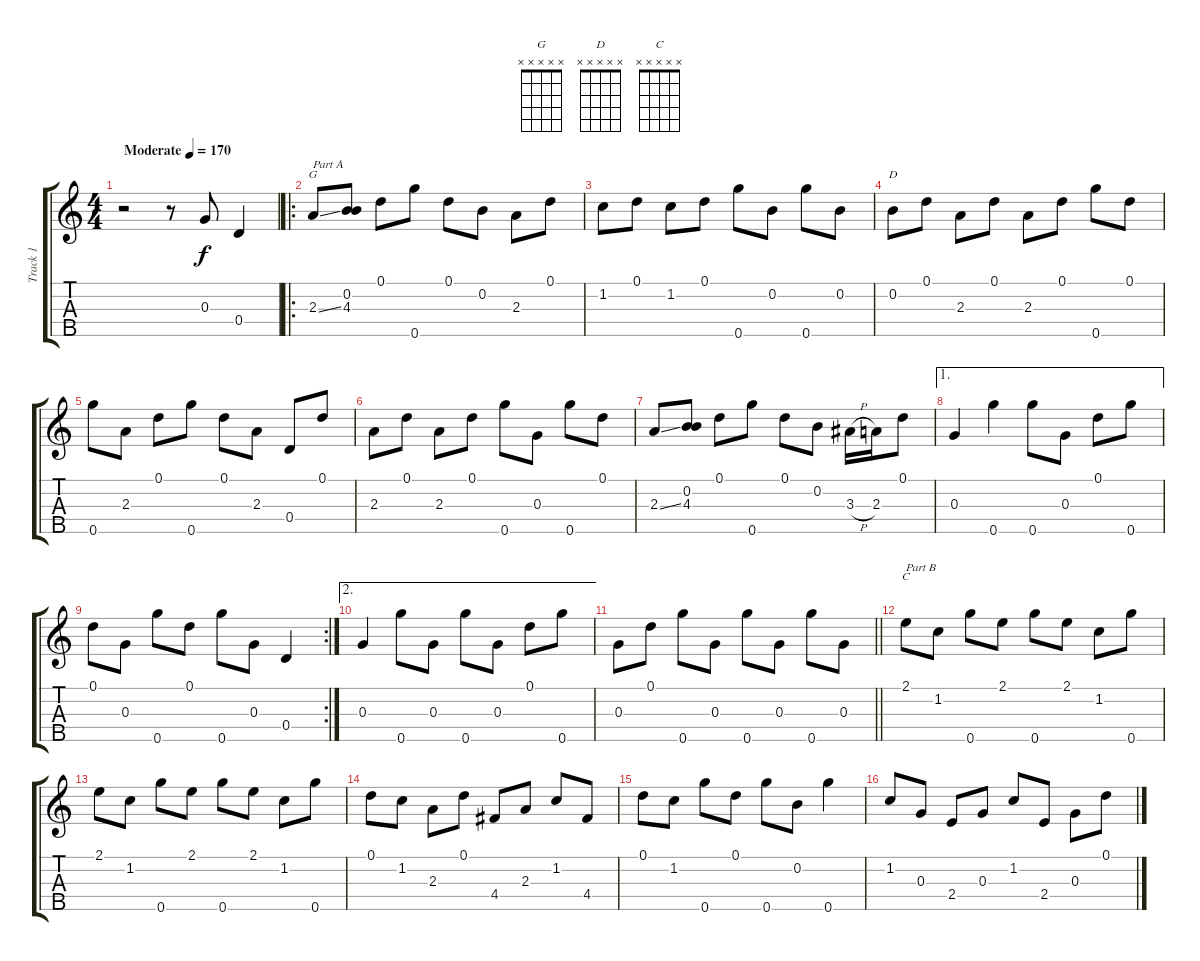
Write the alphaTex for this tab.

\track ("Track 1" "Track 1") {instrument banjo}
\staff {score tabs}
\tuning (D4 B3 G3 D3 G4) {hide}
\displaytranspose 12
\chord ("G" x x x x x)
\chord ("D" x x x x x)
\chord ("C" x x x x x)
\ts (4 4)
\tempo (170 "Moderate")
\clef g2
\ks c
r.2{dy f instrument banjo} r.8 0.3.8 0.4.4 |
\ro
2.3{ss}.8{ch "G" txt "Part A"} (0.2 4.3).8 0.1.8 0.5.8 0.1.8 0.2.8 2.3.8 0.1.8 |
1.2.8 0.1.8 1.2.8 0.1.8 0.5.8 0.2.8 0.5.8 0.2.8 |
0.2.8{ch "D"} 0.1.8 2.3.8 0.1.8 2.3.8 0.1.8 0.5.8 0.1.8 |
0.5.8 2.3.8 0.1.8 0.5.8 0.1.8 2.3.8 0.4.8 0.1.8 |
2.3.8 0.1.8 2.3.8 0.1.8 0.5.8 0.3.8 0.5.8 0.1.8 |
2.3{ss}.8 (0.2 4.3).8 0.1.8 0.5.8 0.1.8 0.2.8 3.3{h}.16 2.3.16 0.1.8 |
\ae 1
0.3.4 0.5.4 0.5.8 0.3.8 0.1.8 0.5.8 |
\rc 2
0.1.8 0.3.8 0.5.8 0.1.8 0.5.8 0.3.8 0.4.4 |
\ae 2
0.3.4 0.5.8 0.3.8 0.5.8 0.3.8 0.1.8 0.5.8 |
\barLineRight lightlight
0.3.8 0.1.8 0.5.8 0.3.8 0.5.8 0.3.8 0.5.8 0.3.8 |
2.1.8{ch "C" txt "Part B"} 1.2.8 0.5.8 2.1.8 0.5.8 2.1.8 1.2.8 0.5.8 |
2.1.8 1.2.8 0.5.8 2.1.8 0.5.8 2.1.8 1.2.8 0.5.8 |
0.1.8 1.2.8 2.3.8 0.1.8 4.4.8 2.3.8 1.2.8 4.4.8 |
0.1.8 1.2.8 0.5.8 0.1.8 0.5.8 0.2.8 0.5.4 |
1.2.8 0.3.8 2.4.8 0.3.8 1.2.8 2.4.8 0.3.8 0.1.8
